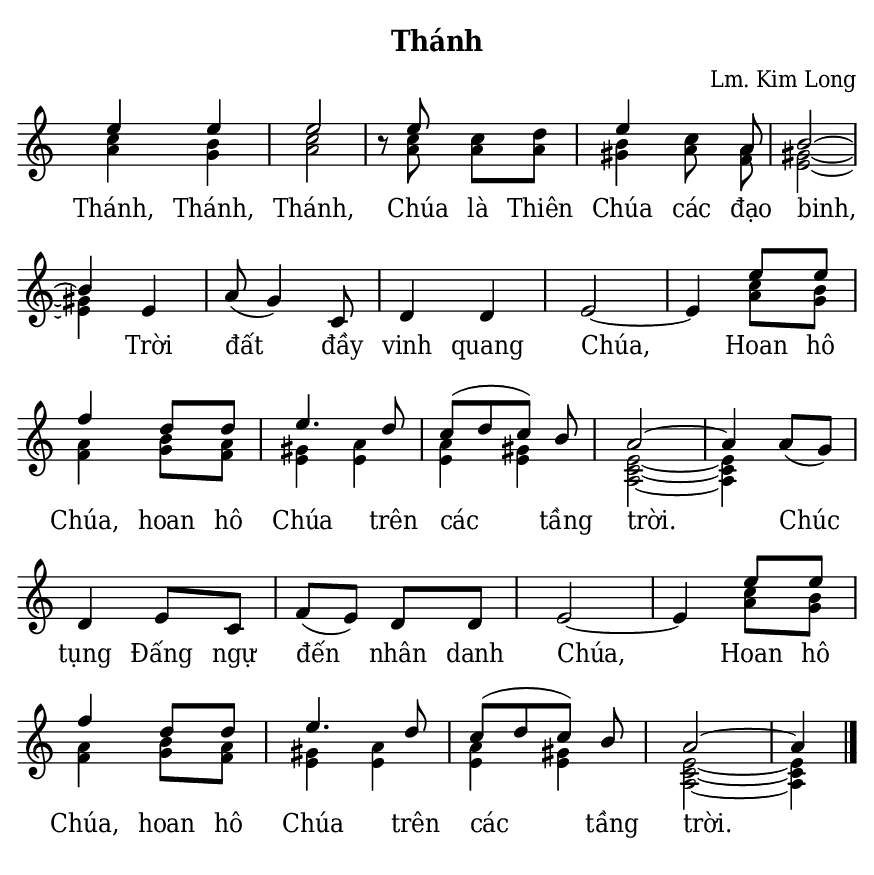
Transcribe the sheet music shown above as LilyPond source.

% Cài đặt chung\
\version "2.22.1"
\include "english.ly"

\header {
  subtitle = \markup { \huge \bold "Thánh" }
  composer = "Lm. Kim Long"
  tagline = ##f
}

% Nhạc phiên khúc
nhacPhienKhucSop = \relative c'' {
  e4 e |
  e2 |
  r8 e c d |
  e4 c8 a |
  b2 ~ |
  b4 e, |
  a8 (g4) c,8 |
  d4 d |
  e2 ~ |
  e4 e'8 e |
  f4 d8 d |
  e4. d8 |
  c ([d c]) b |
  a2 ~ |
  a4 a8 (g) |
  d4 e8 c |
  f (e) d d |
  e2 ~ |
  e4 e'8 e |
  f4 d8 d |
  e4. d8 |
  c ([d c]) b |
  a2 ~ |
  a4 \bar "|."
}

nhacPhienKhucAlto = \relative c'' {
  <c a>4 <b g> |
  <c a>2 |
  r8 <c a> a a |
  <b gs>4 a8 <a f> |
  <gs e>2 ~ |
  <gs e>4 e |
  a8 (g4) c,8 |
  d4 d |
  e2 ~ |
  e4 <c' a>8 <b g> |
  <a f>4 <b g>8 <a f> |
  <gs e>4 <a e> |
  <a e> <gs e> |
  <e c a>2 ~ |
  <e c a>4 a8 (g) |
  d4 e8 c |
  f (e) d d |
  e2 ~ |
  e4 <c' a>8 <b g> |
  <a f>4 <b g>8 <a f> |
  <gs e>4 <a e> |
  <a e> <gs e> |
  <e c a>2 ~ |
  <e c a>4
}

% Lời phiên khúc
loiPhienKhucSop = \lyrics {
  Thánh, Thánh, Thánh,
  Chúa là Thiên Chúa các đạo binh,
  Trời đất đầy vinh quang Chúa,
  Hoan hô Chúa, hoan hô Chúa trên các tầng trời.
  Chúc tụng Đấng ngự đến nhân danh Chúa,
  Hoan hô Chúa, hoan hô Chúa trên các tầng trời.
}

% Dàn trang
\paper {
  #(set-paper-size "a5")
  top-margin = 3\mm
  bottom-margin = 3\mm
  left-margin = 3\mm
  right-margin = 3\mm
  indent = #0
  #(define fonts
	 (make-pango-font-tree "Deja Vu Serif Condensed"
	 		       "Deja Vu Serif Condensed"
			       "Deja Vu Serif Condensed"
			       (/ 20 20)))
  system-system-spacing = #'((basic-distance . 0.1) (padding . 2.5))
}

TongNhip = {
  \key c \major \time 2/4
  \set Timing.beamExceptions = #'()
  \set Timing.baseMoment = #(ly:make-moment 1/4)
}

% Đổi kích thước nốt cho bè phụ
notBePhu =
#(define-music-function (font-size music) (number? ly:music?)
   (for-some-music
     (lambda (m)
       (if (music-is-of-type? m 'rhythmic-event)
           (begin
             (set! (ly:music-property m 'tweaks)
                   (cons `(font-size . ,font-size)
                         (ly:music-property m 'tweaks)))
             #t)
           #f))
     music)
   music)

\score {
  \new ChoirStaff <<
    \new Staff \with {
        printPartCombineTexts = ##f
      }
      <<
      \new Voice \TongNhip \partCombine 
        \nhacPhienKhucSop
        \notBePhu -1 { \nhacPhienKhucAlto }
      \new NullVoice = beSop \nhacPhienKhucSop
      \new Lyrics \lyricsto beSop \loiPhienKhucSop
      >>
  >>
  \layout {
    \override Staff.TimeSignature.transparent = ##t
    \override Lyrics.LyricSpace.minimum-distance = #1.8
    \override Score.BarNumber.break-visibility = ##(#f #f #f)
    \override Score.SpacingSpanner.uniform-stretching = ##t
  } 
}
